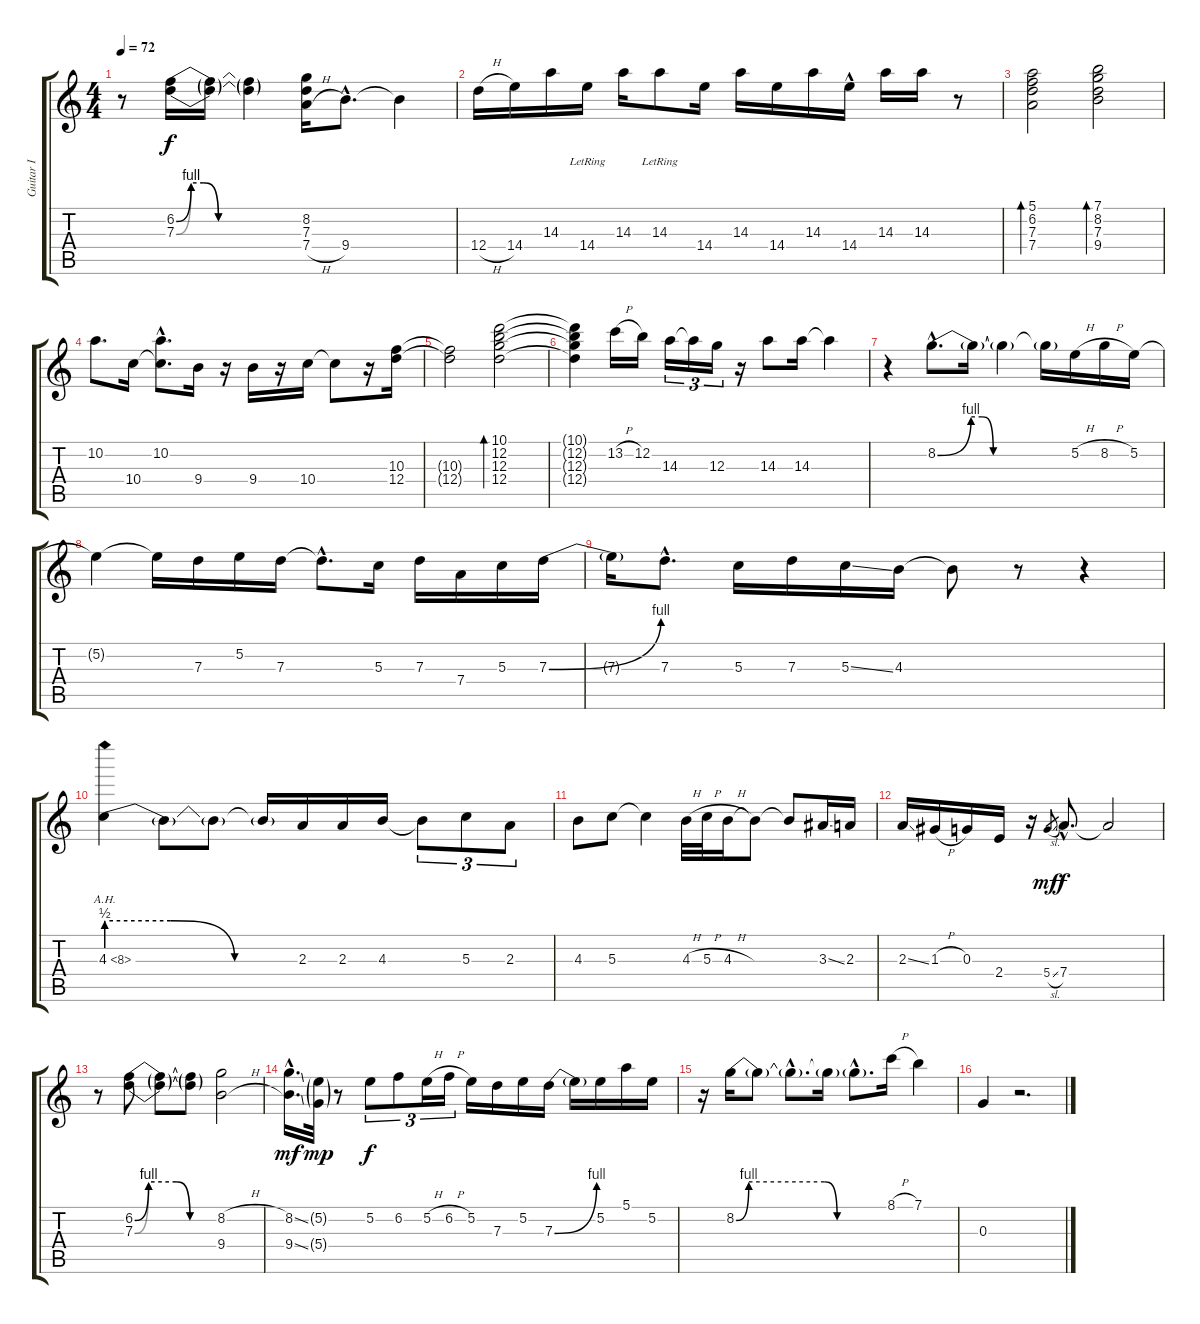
\track ("Guitar I" "Guitar I") {instrument overdrivenguitar}
\staff {score tabs}
\tuning (E4 B3 G3 D3 A2 E2) {hide}
\ts (4 4)
\tempo 72
\clef g2
\ks c
r.8{dy f} (6.2{be (custom 0 0 7 4 13 4 20 0 60 0)} 7.3{be (custom 0 0 7 4 13 4 20 0 60 0)}).16 (6.2{t} 7.3{t}).16 (6.2{t} 7.3{t}).4 (8.2 7.3 7.4{h}).16 9.4{hac}.8{d} 9.4{t}.4 |
12.4{h}.16 14.4.16 14.3.16 14.4{lr}.16 14.3.16 14.3{lr}.8 14.4.16 14.3.16 14.4.16 14.3.16 14.4{hac}.16 14.3.16 14.3.16 r.8 |
(5.1 6.2 7.3 7.4).2{bd 120} (7.1 8.2 7.3 9.4).2{bd 120} |
10.2.8{d} 10.4.16 (10.2 10.4{hac t}).8{d} 9.4.16 r.16 9.4.16 r.16 10.4.16 10.4{t}.8 r.16 (10.3 12.4).16 |
(10.3{t} 12.4{t}).2 (10.1 12.2 12.3 12.4).2{bd 120} |
(10.1{t} 12.2{t} 12.3{t} 12.4{t}).4 13.2{h}.16 12.2.16 14.3.16{tu (3 2)} 14.3{t}.16{tu (3 2)} 12.3.16{tu (3 2)} r.16 14.3.8 14.3.16 14.3{t}.4 |
r.4 8.2{be (custom 0 0 15 4 20 4 25 0 60 0) hac}.8{d} 8.2{t}.16 8.2{t}.4 8.2{t}.16 5.2{h}.16 8.2{h}.16 5.2.16 |
5.2{t}.4 5.2{t}.16 7.3.16 5.2.16 7.3.16 7.3{hac t}.8{d} 5.3.16 7.3.16 7.4.16 5.3.16 7.3{be (bend 0 0 60 4)}.16 |
7.3{t}.16 7.3{hac}.8{d} 5.3.16 7.3.16 5.3{ss}.16 4.3.16 4.3{t}.8 r.8 r.4 |
4.3{be (custom 0 2 20 2 40 0 60 0) ah 4}.4 4.3{t}.8 4.3{t}.8 4.3{t}.16 2.3.16 2.3.16 4.3.16 4.3{t}.8{tu (3 2)} 5.3.8{tu (3 2)} 2.3.8{tu (3 2)} |
4.3.8 5.3.8 5.3{t}.4 4.3{h}.32 5.3{h}.32 4.3{h}.16 4.3{t}.8 4.3{t}.8 3.3{ss}.16 2.3.16 |
2.3{ss}.16 1.3{h}.16 0.3.16 2.4.16 r.16 5.4{sl}.8{gr dy mf} 7.4{hac}.8{d dy f} 7.4{t}.2 |
r.8 (6.2{be (custom 0 0 10 4 30 4 40 0 60 0)} 7.3{be (custom 0 0 10 4 30 4 40 0 60 0)}).8 (6.2{t} 7.3{t}).8 (6.2{t} 7.3{t}).8 (8.2{h} 9.4{h}).2 |
(8.2{ss hac} 9.4{ss hac}).16{d dy mf} (5.2{g} 5.4{g}).32{dy mp} r.8 5.2.8{tu (3 2) dy f} 6.2.8{tu (3 2)} 5.2{h}.16{tu (3 2)} 6.2{h}.16{tu (3 2)} 5.2.16 7.3.16 5.2.16 7.3{be (bend 0 0 60 4)}.16 7.3{t}.16 5.2.16 5.1.16 5.2.16 |
r.16 8.2{be (custom 0 0 5 4 35 4 40 0 60 0)}.16 8.2{t}.8 8.2{hac t}.8{d} 8.2{t}.16 8.2{hac t}.8{d} 8.1{h}.16 7.1.4 |
0.3.4 r.2{d}
